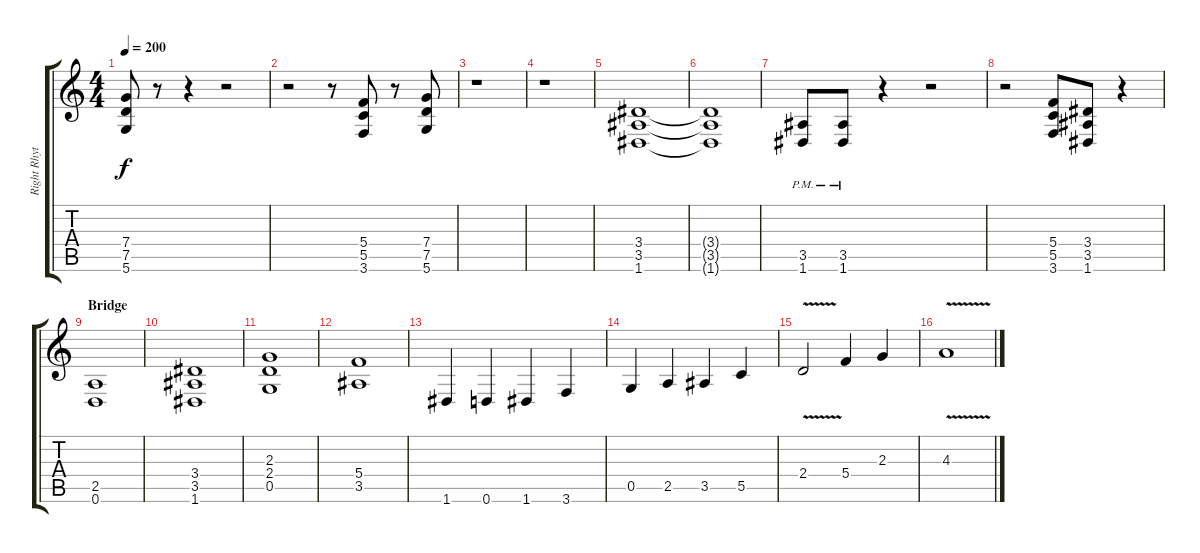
\track ("Right Rhythm Gtr" "Right Rhyt") {instrument distortionguitar}
\staff {score tabs}
\tuning (D4 A3 F3 C3 G2 D2) {hide}
\ts (4 4)
\tempo 200
\clef g2
\ks c
(7.4 7.5 5.6).8{dy f} r.8 r.4 r.2 |
r.2 r.8 (5.4 5.5 3.6).8 r.8 (7.4 7.5 5.6).8 |
r.1 |
r.1 |
(3.4 3.5 1.6).1 |
(3.4{t} 3.5{t} 1.6{t}).1 |
(3.5{pm} 1.6{pm}).8 (3.5{pm} 1.6{pm}).8 r.4 r.2 |
r.2 (5.4 5.5 3.6).8 (3.4 3.5 1.6).8 r.4 |
\section ("" "Bridge")
(2.5 0.6).1 |
(3.4 3.5 1.6).1 |
(2.3 2.4 0.5).1 |
(5.4 3.5).1 |
1.6.4 0.6.4 1.6.4 3.6.4 |
0.5.4 2.5.4 3.5.4 5.5.4 |
2.4{v}.2 5.4.4 2.3.4 |
4.3{v}.1
